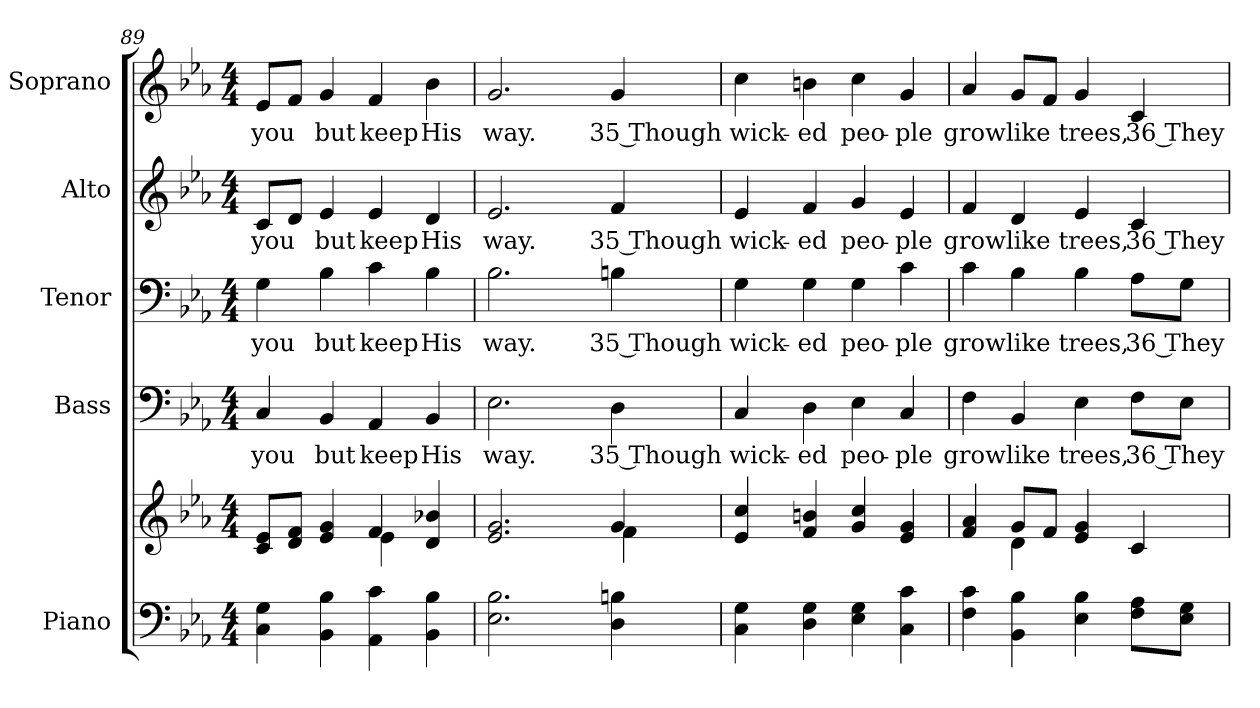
**kern	**kern	**kern	**text	**kern	**text	**kern	**text	**kern	**text
*part5	*part5	*part4	*part4	*part3	*part3	*part2	*part2	*part1	*part1
*staff6	*staff5	*staff4	*staff4	*staff3	*staff3	*staff2	*staff2	*staff1	*staff1
*I"Piano	*	*I"Bass	*	*I"Tenor	*	*I"Alto	*	*I"Soprano	*
*I'Pno.	*	*I'B.	*	*I'T.	*	*I'A.	*	*I'S.	*
!!LO:PB:g=z
*clefF4	*clefG2	*clefF4	*	*clefF4	*	*clefG2	*	*clefG2	*
*k[b-e-a-]	*k[b-e-a-]	*k[b-e-a-]	*	*k[b-e-a-]	*	*k[b-e-a-]	*	*k[b-e-a-]	*
*E-:	*E-:	*E-:	*	*E-:	*	*E-:	*	*E-:	*
*M4/4	*M4/4	*M4/4	*	*M4/4	*	*M4/4	*	*M4/4	*
=89	=89	=89	=89	=89	=89	=89	=89	=89	=89
*	*^	*	*	*	*	*	*	*	*
!	!	!	!	!LO:LY:b:color=#000000	!	!	!	!	!	!
!	!	!	!	!	!	!LO:LY:b:color=#000000	!	!	!	!
!	!	!	!	!	!	!	!	!LO:LY:b:color=#000000	!	!
!	!	!	!	!	!	!	!	!	!	!LO:LY:b:color=#000000
4Ci\ 4Gi	8ci/ 8e-iL	2ryy	4Ci/	you	4Gi\	you	8ci/L	you	8e-i/L	you
.	8di/ 8fiJ	.	.	.	.	.	8di/J	.	8fi/J	.
!	!	!	!	!LO:LY:b:color=#000000	!	!	!	!	!	!
!	!	!	!	!	!	!LO:LY:b:color=#000000	!	!	!	!
!	!	!	!	!	!	!	!	!LO:LY:b:color=#000000	!	!
!	!	!	!	!	!	!	!	!	!	!LO:LY:b:color=#000000
4BB-i\ 4B-i	4e-i/ 4gi	.	4BB-i/	but	4B-i\	but	4e-i/	but	4gi/	but
!	!	!	!	!LO:LY:b:color=#000000	!	!	!	!	!	!
!	!	!	!	!	!	!LO:LY:b:color=#000000	!	!	!	!
!	!	!	!	!	!	!	!	!LO:LY:b:color=#000000	!	!
!	!	!	!	!	!	!	!	!	!	!LO:LY:b:color=#000000
4AA-i\ 4ci	4fi/	4e-i\	4AA-i/	keep	4ci\	keep	4e-i/	keep	4fi/	keep
!	!	!	!	!LO:LY:b:color=#000000	!	!	!	!	!	!
!	!	!	!	!	!	!LO:LY:b:color=#000000	!	!	!	!
!	!	!	!	!	!	!	!	!LO:LY:b:color=#000000	!	!
!	!	!	!	!	!	!	!	!	!	!LO:LY:b:color=#000000
4BB-i\ 4B-i	4di/ 4b-Xi	4ryy	4BB-i/	His	4B-i\	His	4di/	His	4b-i\	His
=90	=90	=90	=90	=90	=90	=90	=90	=90	=90	=90
!	!	!	!	!LO:LY:b:color=#000000	!	!	!	!	!	!
!	!	!	!	!	!	!LO:LY:b:color=#000000	!	!	!	!
!	!	!	!	!	!	!	!	!LO:LY:b:color=#000000	!	!
!	!	!	!	!	!	!	!	!	!	!LO:LY:b:color=#000000
2.E-i\ 2.B-i	2.e-i/ 2.gi	2ryy	2.E-i\	way.	2.B-i\	way.	2.e-i/	way.	2.gi/	way.
.	.	4ryy	.	.	.	.	.	.	.	.
!	!	!	!	!LO:LY:b:color=#000000	!	!	!	!	!	!
!	!	!	!	!	!	!LO:LY:b:color=#000000	!	!	!	!
!	!	!	!	!	!	!	!	!LO:LY:b:color=#000000	!	!
!	!	!	!	!	!	!	!	!	!	!LO:LY:b:color=#000000
4Di\ 4Bni	4gi/	4fi\	4Di\	35 Though	4Bni\	35 Though	4fi/	35 Though	4gi/	35 Though
*	*v	*v	*	*	*	*	*	*	*	*
=91	=91	=91	=91	=91	=91	=91	=91	=91	=91
*	*^	*	*	*	*	*	*	*	*
!	!	!	!	!LO:LY:b:color=#000000	!	!	!	!	!	!
*	*v	*v	*	*	*	*	*	*	*	*
*	*^	*	*	*	*	*	*	*	*
!	!	!	!	!	!	!LO:LY:b:color=#000000	!	!	!	!
*	*v	*v	*	*	*	*	*	*	*	*
*	*^	*	*	*	*	*	*	*	*
!	!	!	!	!	!	!	!	!LO:LY:b:color=#000000	!	!
*	*v	*v	*	*	*	*	*	*	*	*
*	*^	*	*	*	*	*	*	*	*
!	!	!	!	!	!	!	!	!	!	!LO:LY:b:color=#000000
*	*v	*v	*	*	*	*	*	*	*	*
4Ci\ 4Gi	4e-i/ 4cci	4Ci/	wick-	4Gi\	wick-	4e-i/	wick-	4cci\	wick-
!	!	!	!LO:LY:b:color=#000000	!	!	!	!	!	!
!	!	!	!	!	!LO:LY:b:color=#000000	!	!	!	!
!	!	!	!	!	!	!	!LO:LY:b:color=#000000	!	!
!	!	!	!	!	!	!	!	!	!LO:LY:b:color=#000000
4Di\ 4Gi	4fi/ 4bni	4Di\	-ed	4Gi\	-ed	4fi/	-ed	4bni\	-ed
!	!	!	!LO:LY:b:color=#000000	!	!	!	!	!	!
!	!	!	!	!	!LO:LY:b:color=#000000	!	!	!	!
!	!	!	!	!	!	!	!LO:LY:b:color=#000000	!	!
!	!	!	!	!	!	!	!	!	!LO:LY:b:color=#000000
4E-i\ 4Gi	4gi/ 4cci	4E-i\	peo-	4Gi\	peo-	4gi/	peo-	4cci\	peo-
!	!	!	!LO:LY:b:color=#000000	!	!	!	!	!	!
!	!	!	!	!	!LO:LY:b:color=#000000	!	!	!	!
!	!	!	!	!	!	!	!LO:LY:b:color=#000000	!	!
!	!	!	!	!	!	!	!	!	!LO:LY:b:color=#000000
4Ci\ 4ci	4e-i/ 4gi	4Ci/	-ple	4ci\	-ple	4e-i/	-ple	4gi/	-ple
=92	=92	=92	=92	=92	=92	=92	=92	=92	=92
*	*^	*	*	*	*	*	*	*	*
!	!	!	!	!LO:LY:b:color=#000000	!	!	!	!	!	!
!	!	!	!	!	!	!LO:LY:b:color=#000000	!	!	!	!
!	!	!	!	!	!	!	!	!LO:LY:b:color=#000000	!	!
!	!	!	!	!	!	!	!	!	!	!LO:LY:b:color=#000000
4Fi\ 4ci	4fi/ 4a-i	4ryy	4Fi\	grow	4ci\	grow	4fi/	grow	4a-i/	grow
!	!	!	!	!LO:LY:b:color=#000000	!	!	!	!	!	!
!	!	!	!	!	!	!LO:LY:b:color=#000000	!	!	!	!
!	!	!	!	!	!	!	!	!LO:LY:b:color=#000000	!	!
!	!	!	!	!	!	!	!	!	!	!LO:LY:b:color=#000000
4BB-i\ 4B-i	8gi/L	4di\	4BB-i/	like	4B-i\	like	4di/	like	8gi/L	like
.	8fi/J	.	.	.	.	.	.	.	8fi/J	.
!	!	!	!	!LO:LY:b:color=#000000	!	!	!	!	!	!
!	!	!	!	!	!	!LO:LY:b:color=#000000	!	!	!	!
!	!	!	!	!	!	!	!	!LO:LY:b:color=#000000	!	!
!	!	!	!	!	!	!	!	!	!	!LO:LY:b:color=#000000
4E-i\ 4B-i	4e-i/ 4gi	2ryy	4E-i\	trees,	4B-i\	trees,	4e-i/	trees,	4gi/	trees,
!	!	!	!	!LO:LY:b:color=#000000	!	!	!	!	!	!
!	!	!	!	!	!	!LO:LY:b:color=#000000	!	!	!	!
!	!	!	!	!	!	!	!	!LO:LY:b:color=#000000	!	!
!	!	!	!	!	!	!	!	!	!	!LO:LY:b:color=#000000
8Fi\ 8A-iL	4ci/	.	8Fi\L	36 They	8A-i\L	36 They	4ci/	36 They	4ci/	36 They
8E-i\ 8GiJ	.	.	8E-i\J	.	8Gi\J	.	.	.	.	.
*	*v	*v	*	*	*	*	*	*	*	*
=	=	=	=	=	=	=	=	=	=
*-	*-	*-	*-	*-	*-	*-	*-	*-	*-
